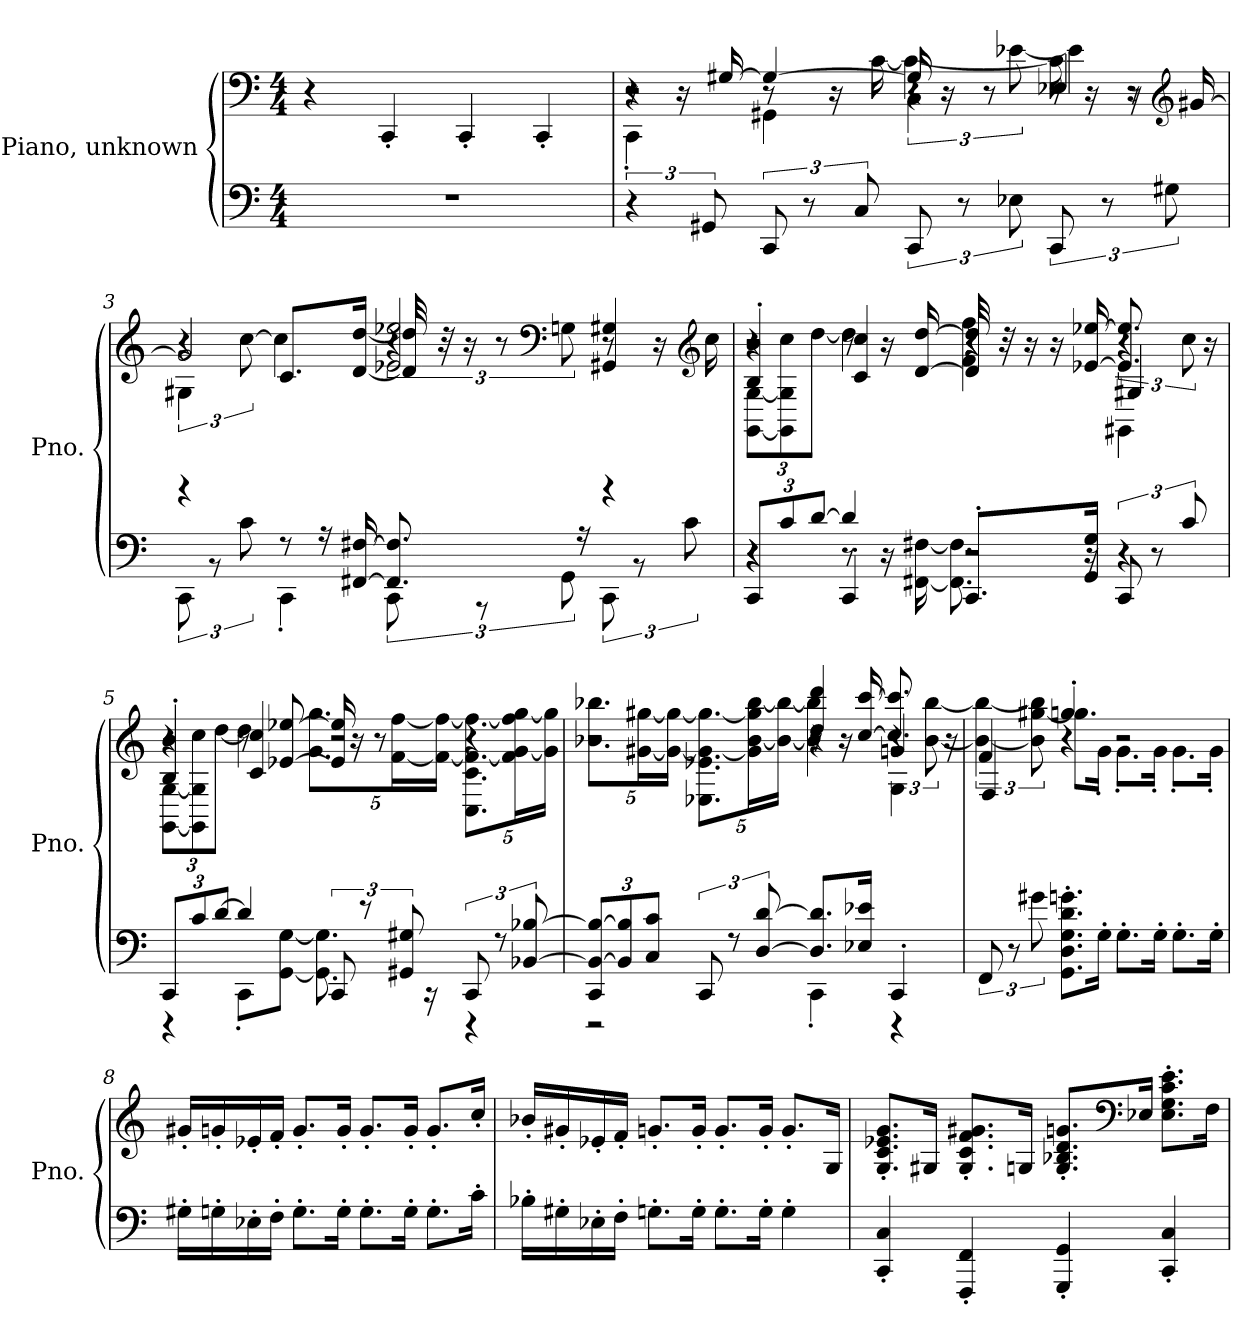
**kern	**kern
*part1	*part1
*staff2	*staff1
*I"Piano, unknown	*
*I'Pno.	*
*clefF4	*clefF4
*k[]	*k[]
*M4/4	*M4/4
*MM120	*MM120
=1	=1
1r	4r
.	4CC'/
.	4CC'/
.	4CC'/
=2	=2
*	*^
*	*	*^
*	*	*	*^
6r	8r	4r	2r	4CC'\
.	16r	.	.	.
12GG#X/	.	.	.	.
.	[16G#X/	.	.	.
12CC/	4G#/_	8r	.	4GG#X\
12r	.	.	.	.
.	.	16r	.	.
12C/	.	.	.	.
.	.	[16c\	.	.
12CC/	16G#/]	4c\_	4r	6C\
.	16r	.	.	.
12r	.	.	.	.
.	8r	.	.	.
12E-X\	.	.	.	[12e-X\
12CC/	8r	16c\]	4E-X/	4e-\]
.	.	16r	.	.
12r	.	.	.	.
.	16r	8r	.	.
12G#X\	.	.	.	.
*	*clefG2	*	*	*
.	[16g#X/	.	.	.
*	*	*	*v	*v
!!LO:LB:g=z
=3	=3	=3	=3
*^	*	*	*
4r	12CC\	2g#/]	4r	6G#X\
.	12r	.	.	.
.	12c\	.	.	[12cc\
8r	4CC'\	.	8.c/L	4cc\]
16r	.	.	.	.
[16FF#X/ [16F#X/	.	.	[16d/ [16dd/Jk	.
8.FF#/] 8.F#/]	12CC\	2e-X/ 2ee-X/	32d/] 32dd/]	6r
.	.	.	32r	.
.	.	.	16r	.
.	12r	.	.	.
.	.	.	8r	.
*	*	*clefF4	*	*
.	12GG\	.	.	12Gn\
16r	.	.	.	.
4r	12CC\	.	4GG#X/ 4G#X/	8r
.	12r	.	.	.
.	.	.	.	16r
.	12c\	.	.	.
*	*	*clefG2	*	*
.	.	.	.	16cc\
*v	*v	*	*	*
*	*	*v	*v
=4	=4	=4
*Xbrackettup	*	*Xbrackettup
*^	*^	*
*	*^	*	*	*^
12CC/L	4r	4r	4r	[12GG\ [12G\L	4B/' 4b/'	2r
12c/	.	.	.	12GG\] 12G\] 12cc\	.	.
[12d/J	.	.	.	[12dd\J	.	.
4d/]	8r	4CC'/	8r	4dd\]	4c/ 4cc/	.
.	16r	.	16r	.	.	.
.	[16FF#X\ [16F#X\	.	[16d/ [16dd/	.	.	.
8.CC'/L	8.FF#\] 8.F#\]	2r	32d/] 32dd/]	4f\ 4ff\	4r	4r
.	.	.	32r	.	.	.
.	.	.	16r	.	.	.
.	.	.	16r	.	.	.
16GG/ 16G/Jk	16r	.	[16e-X/ [16ee-X/	.	.	.
*brackettup	*	*	*	*brackettup	*	*
12CC/	4r	.	8.e-/] 8.ee-/]	6r	4G#X/	4GG#X\
12r	.	.	.	.	.	.
12c/	.	.	.	12cc\	.	.
.	.	.	16r	.	.	.
*v	*v	*v	*	*	*	*
*	*	*v	*v	*v
!!LO:LB:g=z
=5	=5	=5
*Xbrackettup	*	*Xbrackettup
*^	*	*^
12CC/L	4r	4B/' 4b/'	[12GG\ [12G\L	4r
12c/	.	.	12GG\] 12G\] 12cc\	.
[12d/J	.	.	[12dd\J	.
4d/]	8CC'\L	8r	4dd\]	4c/ 4cc/
.	[8GG\ [8G\J	[8e-X/ [8ee-X/	.	.
*brackettup	*	*	*	*
12CC/	8.GG\] 8.G\]	16e-/] 16ee-/]	10.g\ 10.gg\L	2r
.	.	16r	.	.
12r	.	.	.	.
.	.	8r	.	.
.	.	.	[20f\ [20ff\L	.
12GG#X/ 12G#X/	.	.	.	.
.	16r	.	.	.
.	.	.	20f\_ 20ff\_JJ	.
12CC/	4r	4r	10.C\ 10.c\ 10.f\_ 10.ff\_L	.
12r	.	.	.	.
.	.	.	20f\] [20g\ 20ff\] [20gg\L	.
[12BB-X/ [12B-X/	.	.	.	.
.	.	.	20g\] 20gg\]JJ	.
*	*	*v	*v	*v
=6	=6	=6
*Xbrackettup	*	*
*	*	*^
*	*	*	*^
*	*	*	*	*^
12CC/ 12BB-/_ 12B-/_L	2r	2r	10.b-X\ 10.bb-X\L	2r	2r
12BB-/] 12B-/]	.	.	.	.	.
.	.	.	[20g#X\ [20gg#X\L	.	.
12C/ 12c/J	.	.	.	.	.
.	.	.	20g#\_ 20gg#\_JJ	.	.
*brackettup	*	*	*	*	*
12CC/	.	.	10.E-X\ 10.e-X\ 10.g#\_ 10.gg#\_L	.	.
12r	.	.	.	.	.
.	.	.	20g#\] [20b-\ 20gg#\] [20bb-\L	.	.
[12D/ [12d/	.	.	.	.	.
.	.	.	20b-\_ 20bb-\_JJ	.	.
8.D/] 8.d/]L	4CC'\	4dd/ 4ddd/	4b-\] 4bb-\]	8r	4r
.	.	.	.	16r	.
16E-X/ 16e-X/Jk	.	.	.	[16cc/ [16ccc/	.
*	*	*	*brackettup	*	*
4CC'/	4r	4gn/	6r	8.cc/] 8.ccc/]	4G\
.	.	.	[12b-\ [12bb-\	.	.
.	.	.	.	16r	.
*v	*v	*	*	*	*
*	*	*	*v	*v
!!LO:LB:g=z
=7	=7	=7	=7
12FF/	4f/	6b-\_ 6bb-\_	4F/
12r	.	.	.
12g#X\	.	12b-\] [12gg#X\ 12bb-\]	.
8.GG\' 8.D\' 8.G\' 8.d\' 8.gn\'L	4ggn'/	8.gg#\L]	4r
16G'\Jk	.	16g'\Jk	.
8.G'\L	2r	8.g'\L	2r
16G'\Jk	.	16g'\Jk	.
8.G'\L	.	8.g'\L	.
16G'\Jk	.	16g'\Jk	.
*	*v	*v	*v
=8	=8
16G#X'\LL	16g#X'/LL
16Gn'\	16gn'/
16E-X'\	16e-X'/
16F'\JJ	16f'/JJ
8.G'\L	8.g'/L
16G'\Jk	16g'/Jk
8.G'\L	8.g'/L
16G'\Jk	16g'/Jk
8.G'\L	8.g'/L
16c'\Jk	16cc'/Jk
=9	=9
16B-X'\LL	16b-X'/LL
16G#X'\	16g#X'/
16E-X'\	16e-X'/
16F'\JJ	16f'/JJ
8.Gn'\L	8.gn'/L
16G'\Jk	16g'/Jk
8.G'\L	8.g'/L
16G'\Jk	16g'/Jk
4G'\	8.g'/L
.	16G/Jk
!!LO:LB:g=z
=10	=10
4CC/' 4C/'	8.G/' 8.c/' 8.e-X/' 8.g/'L
.	16G#X/Jk
4FFF/' 4FF/'	8.G#/' 8.c/' 8.f/' 8.g#X/'L
.	16Gn/Jk
4GGG/' 4GG/'	8.G/' 8.B-X/' 8.d/' 8.gn/'L
*	*clefF4
.	16E-X/Jk
4CC/' 4C/'	8.E-\' 8.G\' 8.c\' 8.e-\'L
.	16F\Jk
=	=
*-	*-
